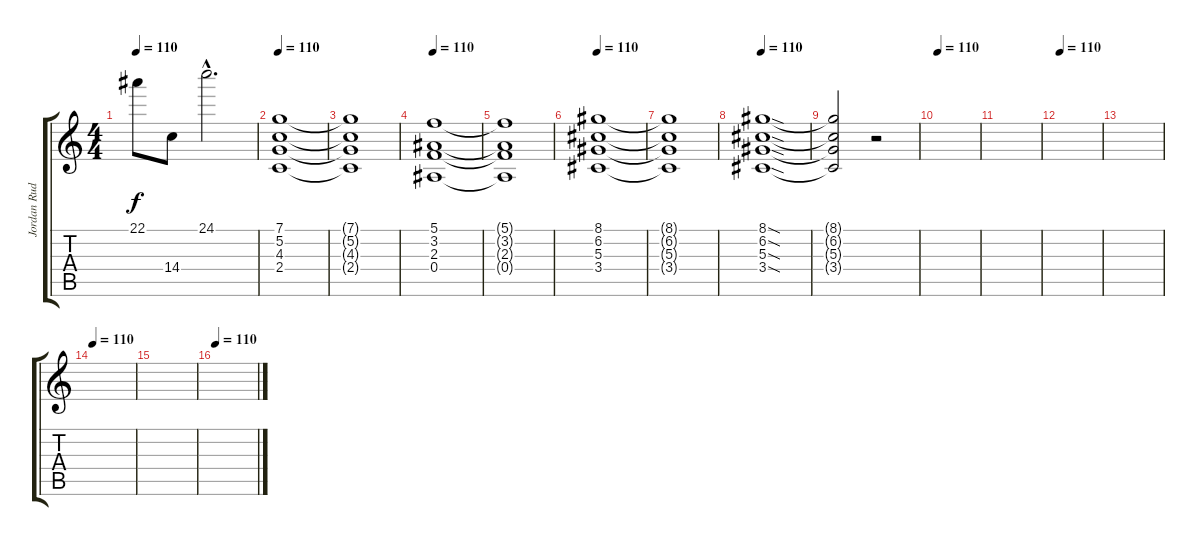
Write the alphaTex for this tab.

\track ("Jordan Rudess" "Jordan Rud") {instrument choiraahs}
\staff {score tabs}
\tuning (C5 G4 Eb4 Bb3 F3 C3) {hide}
\ts (4 4)
\tempo 110
\clef g2
\ks c
22.1{t}.8{dy f} 14.4.8 24.1{hac}.2{d} |
\tempo 110
(7.1 5.2 4.3 2.4).1{instrument seashore} |
(7.1{t} 5.2{t} 4.3{t} 2.4{t}).1 |
\tempo 110
(5.1 3.2 2.3 0.4).1 |
(5.1{t} 3.2{t} 2.3{t} 0.4{t}).1 |
\tempo 110
(8.1 6.2 5.3 3.4).1 |
(8.1{t} 6.2{t} 5.3{t} 3.4{t}).1 |
\tempo 110
(8.1{sod} 6.2{sod} 5.3{sod} 3.4{sod}).1 |
(8.1{t} 6.2{t} 5.3{t} 3.4{t}).2 r.2 |
\tempo 110
|
|
\tempo 110
|
|
\tempo 110
|
|
\tempo 110
